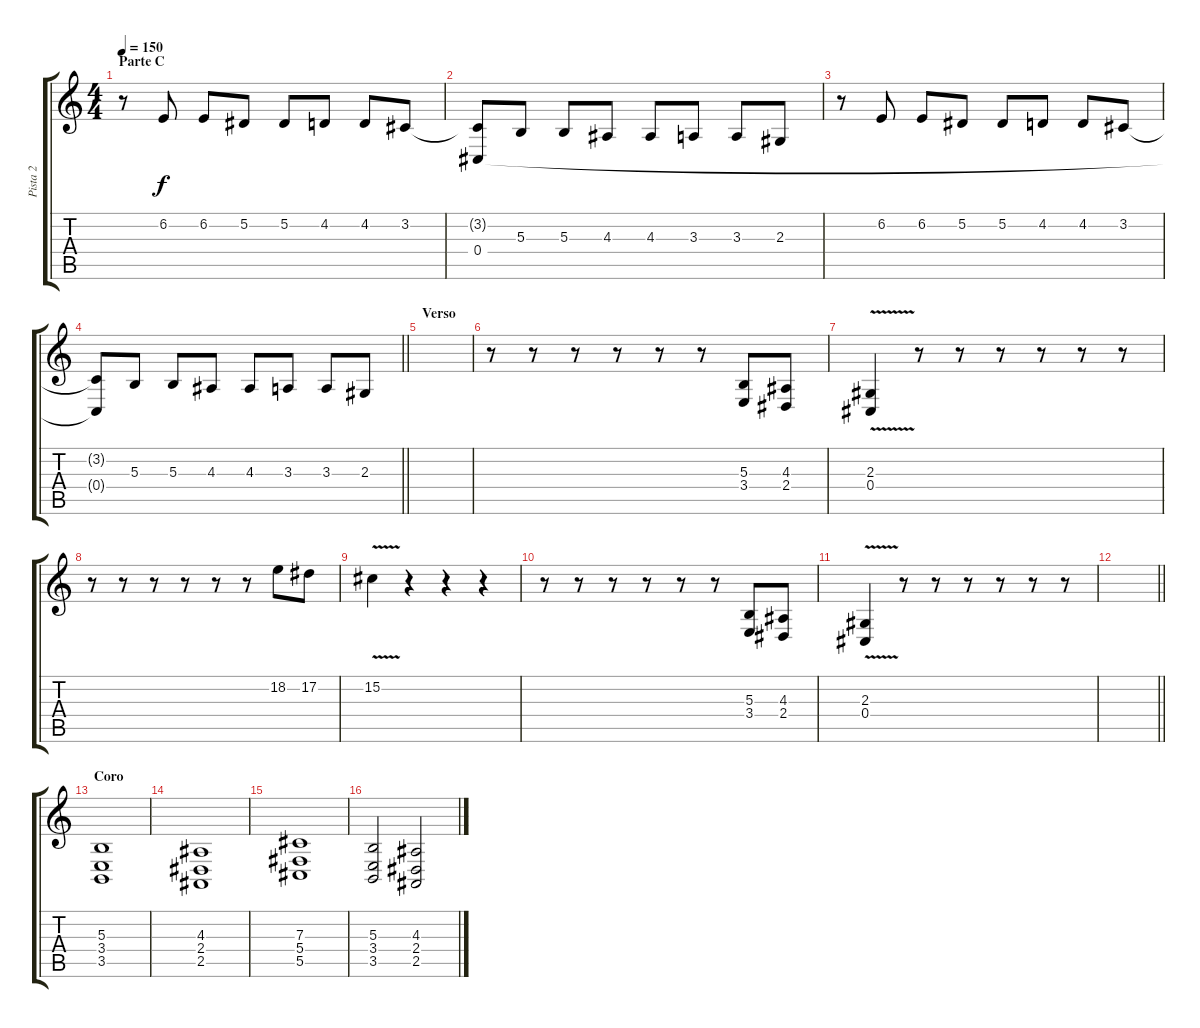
\track ("Pista 2" "Pista 2") {instrument pad1newage}
\staff {score tabs}
\tuning (Eb4 Bb3 Gb3 Db3 Ab2 Eb2) {hide}
\ts (4 4)
\section ("" "Parte C")
\tempo 150
\clef g2
\ks c
r.8{dy f} 6.2.8 6.2.8 5.2.8 5.2.8 4.2.8 4.2.8 3.2.8 |
(3.2{t} 0.4).8 5.3.8 5.3.8 4.3.8 4.3.8 3.3.8 3.3.8 2.3.8 |
r.8 6.2.8 6.2.8 5.2.8 5.2.8 4.2.8 4.2.8 3.2.8 |
\barLineRight lightlight
(3.2{t} 0.4{t}).8 5.3.8 5.3.8 4.3.8 4.3.8 3.3.8 3.3.8 2.3.8 |
\section ("" "Verso")
|
r.8{instrument lead2sawtooth} r.8 r.8 r.8 r.8 r.8 (5.3 3.4).8 (4.3 2.4).8 |
(2.3{v} 0.4).4 r.8 r.8 r.8 r.8 r.8 r.8 |
r.8 r.8 r.8 r.8 r.8 r.8 18.2.8 17.2.8 |
15.2{v}.4 r.4 r.4 r.4 |
r.8 r.8 r.8 r.8 r.8 r.8 (5.3 3.4).8 (4.3 2.4).8 |
(2.3{v} 0.4).4 r.8 r.8 r.8 r.8 r.8 r.8 |
\barLineRight lightlight
|
\section ("" "Coro")
(5.3 3.4 3.5).1{instrument synthstrings1} |
(4.3 2.4 2.5).1 |
(7.3 5.4 5.5).1 |
(5.3 3.4 3.5).2 (4.3 2.4 2.5).2
